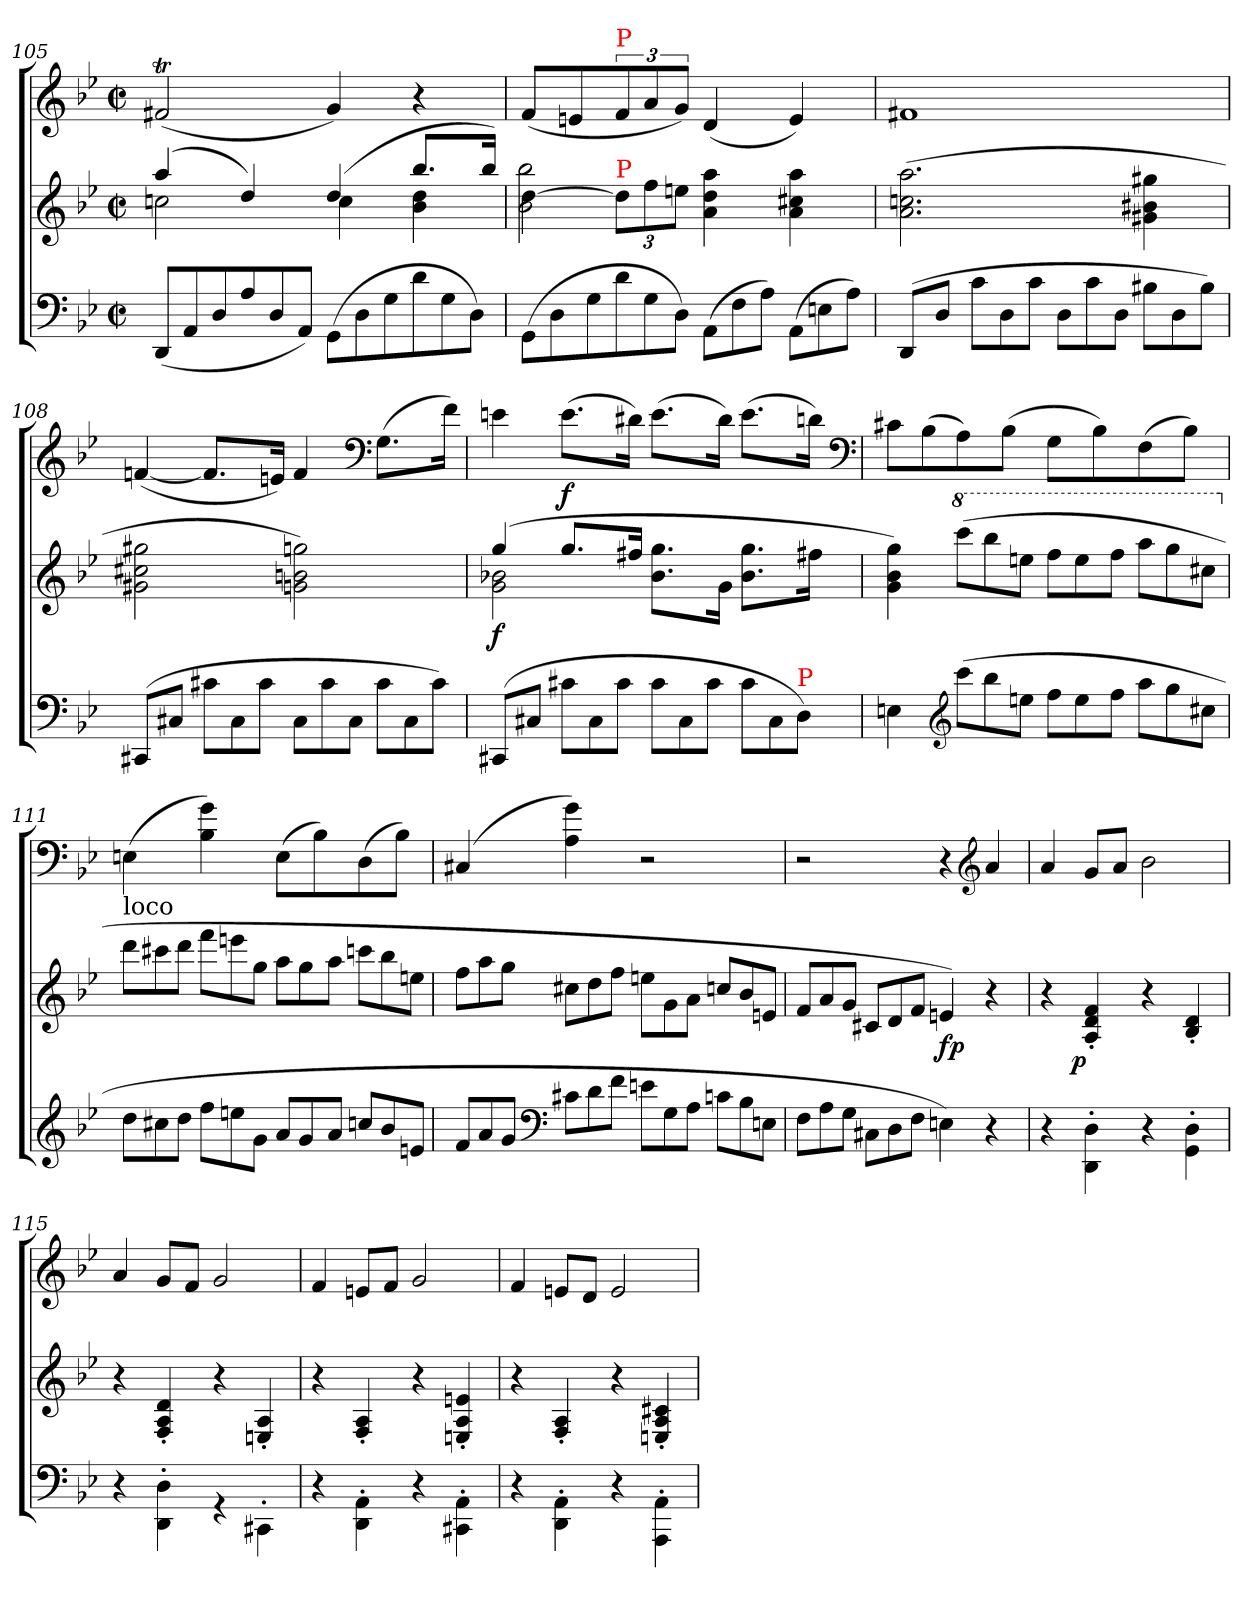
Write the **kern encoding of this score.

**kern	**kern	**dynam	**kern	**dynam
*part2	*part2	*part2	*part1	*part1
*staff3	*staff2	*staff2/3	*staff1	*staff1
*clefF4	*clefG2	*	*clefG2	*
*k[b-e-]	*k[b-e-]	*	*k[b-e-]	*
*M2/2	*M2/2	*	*M2/2	*
*met(c|)	*met(c|)	*	*met(c|)	*
*Xtuplet	*	*	*	*
=105	=105	=105	=105	=105
*	*^	*	*	*
(<12DDL	(>4aa	2ccn	.	(<2f#Xt!	.
12AA	.	.	.	.	.
12D	.	.	.	.	.
12A	4dd)	.	.	.	.
12D	.	.	.	.	.
12AAJ)	.	.	.	.	.
(>12GGL	(>4dd	4cc	.	4g!)	.
12D	.	.	.	.	.
12G	.	.	.	.	.
12d	8.bb-L	4dd 4b-	.	4r	.
12G	.	.	.	.	.
12DJ)	.	.	.	.	.
.	16bb-Jk)	.	.	.	.
=106	=106	=106	=106	=106	=106
(>12GGL	[4dd\	2bb- 2b-	.	(<8f!L	.
12D	.	.	.	.	.
.	.	.	.	8en!	.
12G	.	.	.	.	.
*	*Xbrackettup	*	*	*	*
!	!	!	!	!LO:TX:a:color=red:t=P	!
!	!LO:TX:a:color=red:t=P	!	!	!	!
12d	12dd\L]	.	.	12f!	.
12G	12ff	.	.	12a!	.
12DJ)	12eenJ	.	.	12g!J)	.
(>12AAL	4aa\ 4dd\ 4a\	2ryy	.	(<4d!	.
12F	.	.	.	.	.
12AJ)	.	.	.	.	.
(>12AAL	4aa\ 4cc#X\ 4a\	.	.	4e!)	.
12En	.	.	.	.	.
12AJ)	.	.	.	.	.
*	*v	*v	*	*	*
=107	=107	=107	=107	=107
(>8DDL	(>2.aa 2.ccn 2.a	.	1f#X!	.
8DJ	.	.	.	.
12cL	.	.	.	.
12D	.	.	.	.
12cJ	.	.	.	.
12DL	.	.	.	.
12c	.	.	.	.
12DJ	.	.	.	.
12B#XL	4gg#X 4b#X 4g#X	.	.	.
12D	.	.	.	.
12B#J)	.	.	.	.
=108	=108	=108	=108	=108
(>8CC#XL	2gg#X 2cc#X 2g#X	.	(<[4fn!	.
8C#XJ	.	.	.	.
12c#XL	.	.	8.f!L]	.
12C#	.	.	.	.
12c#J	.	.	.	.
.	.	.	16en!Jk)	.
12C#L	2ggn 2bn 2gn)	.	4f!	.
12c#	.	.	.	.
12C#J	.	.	.	.
*	*	*	*clefF4	*
12c#L	.	.	(>8.G!\L	.
12C#	.	.	.	.
12c#J)	.	.	.	.
.	.	.	16f!Jk)	.
=109	=109	=109	=109	=109
*	*^	*	*	*
(>8CC#XL	(>4gg	2b-X 2g	f	4en!	.
8C#XJ	.	.	.	.	.
12c#XL	8.ggL	.	.	(>8.e!\L	f
12C#	.	.	.	.	.
12c#J	.	.	.	.	.
.	16ff#XJk	.	.	16d#X!Jk)	.
12c#L	8.gg\ 8.b-\L	2ryy	.	(>8.e!\L	.
12C#	.	.	.	.	.
12c#J	.	.	.	.	.
.	16gJk	.	.	16d#!Jk)	.
12c#L	8.gg\ 8.b-\L	.	.	(>8.e!\L	.
12C#	.	.	.	.	.
!LO:TX:a:color=red:t=P	!	!	!	!	!
12DJ)	.	.	.	.	.
.	16ff#XJk	.	.	16dn!Jk)	.
*	*v	*v	*	*	*
*	*	*	*clefF4	*
=110	=110	=110	=110	=110
4En	4gg 4b- 4g)	.	8c#X!\L	.
.	.	.	(>8B-!	.
*clefG2	*	*	*	*
*	*8va	*	*	*
*	*Xtuplet	*	*	*
(>12cccL	(>12ccccL	.	8A!)	.
12bb-	12bbb-	.	.	.
.	.	.	(>8B-!J	.
12eenJ	12eeenJ	.	.	.
12ffL	12fffL	.	8G!\L	.
12ee	12eee	.	.	.
.	.	.	8B-!)	.
12ffJ	12fffJ	.	.	.
12aaL	12aaaL	.	(>8F!	.
12gg	12ggg	.	.	.
.	.	.	8B-!J)	.
12cc#XJ	12ccc#XJ	.	.	.
=111	=111	=111	=111	=111
*	*X8va	*	*	*
!	!LO:TX:a:t=loco	!	!	!
12ddL	12dddL	.	(>4En!	.
12cc#X	12ccc#X	.	.	.
12ddJ	12dddJ	.	.	.
12ffL	12fffL	.	4g! 4B-!)	.
12een	12eeen	.	.	.
12gJ	12ggJ	.	.	.
12aL	12aaL	.	(>8E!\L	.
12g	12gg	.	.	.
.	.	.	8B-!)	.
12aJ	12aaJ	.	.	.
12ccnL	12cccnL	.	(>8D!	.
12b-	12bb-	.	.	.
.	.	.	8B-!J)	.
12enJ	12eenJ	.	.	.
=112	=112	=112	=112	=112
12fL	12ffL	.	(>4C#X!	.
12a	12aa	.	.	.
12gJ	12ggJ	.	.	.
*clefF4	*	*	*	*
12c#XL	12cc#XL	.	4g! 4A!)	.
12d	12dd	.	.	.
12fJ	12ffJ	.	.	.
12enL	12eenL	.	2r	.
12G	12g	.	.	.
12AJ	12aJ	.	.	.
12cnL	12ccnL	.	.	.
12B-	12b-	.	.	.
12EnJ	12enJ	.	.	.
=113	=113	=113	=113	=113
12FL	12fL	.	2r	.
12A	12a	.	.	.
12GJ	12gJ	.	.	.
12C#XL	12c#XL	.	.	.
12D	12d	.	.	.
12FJ	12fJ	.	.	.
4En)	4en)	fp	4r	.
*	*	*	*clefG2	*
4r	4r	.	4a!	.
=114	=114	=114	=114	=114
4r	4r	.	4a!	.
!	!	!LO:DY:rj	!	!
4D'<\ 4DD'<\	4f'>/ 4d'>/ 4A'>/	p	8g!L	.
.	.	.	8a!J	.
4r	4r	.	2b-!	.
4D'<\ 4GG'<\	4d'> 4B-'>	.	.	.
=115	=115	=115	=115	=115
4r	4r	.	4a!	.
4D'<\ 4DD'<\	4d'>/ 4A'>/ 4F'>/	.	8g!L	.
.	.	.	8f!J	.
4rGG	4r	.	2g!	.
4CC#X'<\	4A'>/ 4En'>/	.	.	.
=116	=116	=116	=116	=116
4r	4r	.	4f!	.
4AA'<\ 4DD'<\	4A'>/ 4F'>/	.	8en!L	.
.	.	.	8f!J	.
4r	4r	.	2g!	.
4AA'<\ 4CC#X'<\	4en'>/ 4A'>/ 4En'>/	.	.	.
=117	=117	=117	=117	=117
4r	4r	.	4f!	.
4AA'<\ 4DD'<\	4A'>/ 4F'>/	.	8en!L	.
.	.	.	8d!J	.
4r	4r	.	2e!	.
4AA'<\ 4AAA'<\	4c#X'>/ 4A'>/ 4En'>/	.	.	.
=	=	=	=	=
*-	*-	*-	*-	*-
